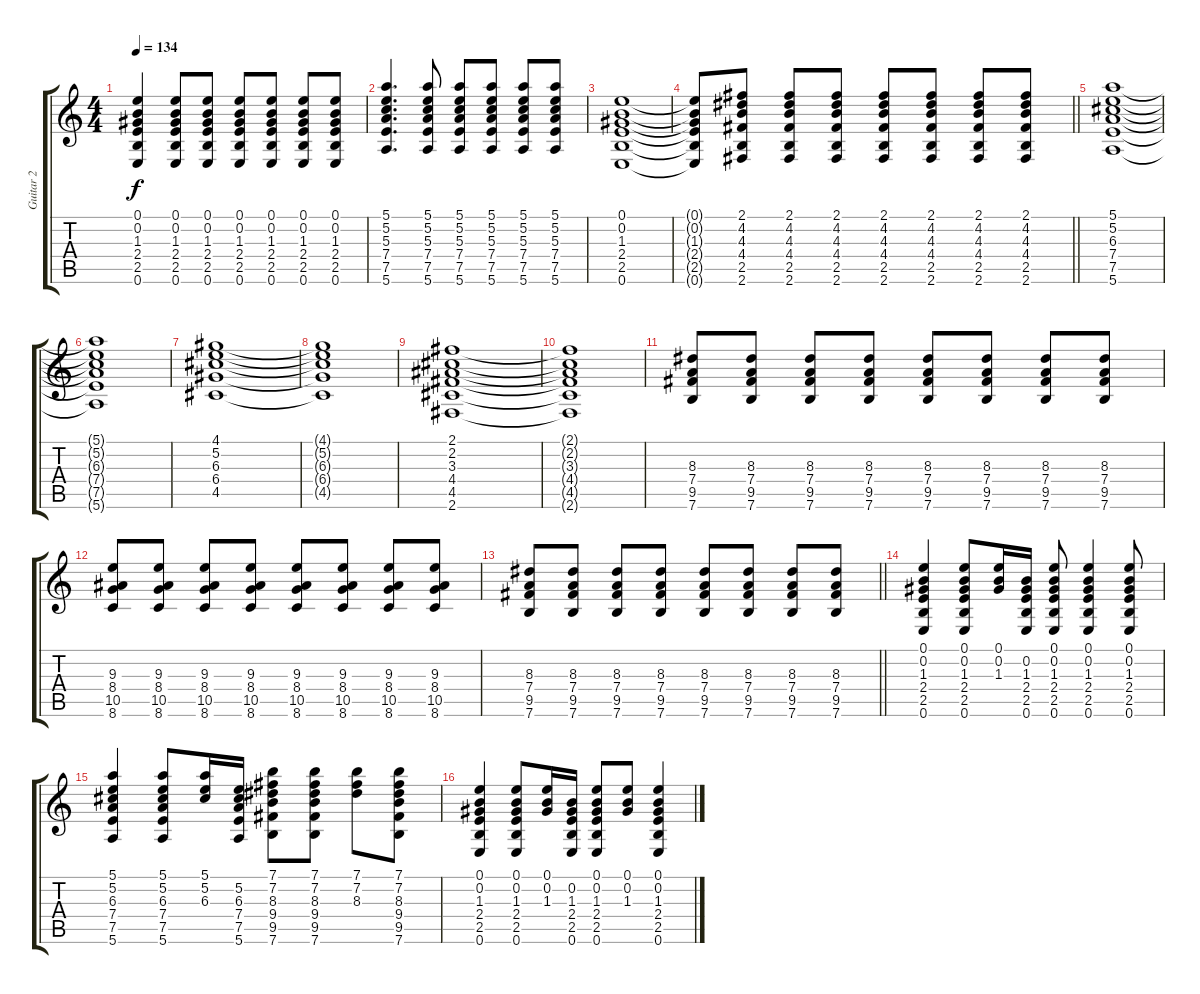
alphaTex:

\track ("Guitar 2" "Guitar 2") {instrument acousticguitarsteel}
\staff {score tabs}
\tuning (E4 B3 G3 D3 A2 E2) {hide}
\ts (4 4)
\tempo 134
\clef g2
\ks c
(0.1 0.2 1.3 2.4 2.5 0.6).4{dy f} (0.1 0.2 1.3 2.4 2.5 0.6).8 (0.1 0.2 1.3 2.4 2.5 0.6).8 (0.1 0.2 1.3 2.4 2.5 0.6).8 (0.1 0.2 1.3 2.4 2.5 0.6).8 (0.1 0.2 1.3 2.4 2.5 0.6).8 (0.1 0.2 1.3 2.4 2.5 0.6).8 |
(5.1 5.2 5.3 7.4 7.5 5.6).4{d} (5.1 5.2 5.3 7.4 7.5 5.6).8 (5.1 5.2 5.3 7.4 7.5 5.6).8 (5.1 5.2 5.3 7.4 7.5 5.6).8 (5.1 5.2 5.3 7.4 7.5 5.6).8 (5.1 5.2 5.3 7.4 7.5 5.6).8 |
(0.1 0.2 1.3 2.4 2.5 0.6).1 |
\barLineRight lightlight
(0.1{t} 0.2{t} 1.3{t} 2.4{t} 2.5{t} 0.6{t}).8 (2.1 4.2 4.3 4.4 2.5 2.6).8 (2.1 4.2 4.3 4.4 2.5 2.6).8 (2.1 4.2 4.3 4.4 2.5 2.6).8 (2.1 4.2 4.3 4.4 2.5 2.6).8 (2.1 4.2 4.3 4.4 2.5 2.6).8 (2.1 4.2 4.3 4.4 2.5 2.6).8 (2.1 4.2 4.3 4.4 2.5 2.6).8 |
(5.1 5.2 6.3 7.4 7.5 5.6).1 |
(5.1{t} 5.2{t} 6.3{t} 7.4{t} 7.5{t} 5.6{t}).1 |
(4.1 5.2 6.3 6.4 4.5).1 |
(4.1{t} 5.2{t} 6.3{t} 6.4{t} 4.5{t}).1 |
(2.1 2.2 3.3 4.4 4.5 2.6).1 |
(2.1{t} 2.2{t} 3.3{t} 4.4{t} 4.5{t} 2.6{t}).1 |
(8.3 7.4 9.5 7.6).8 (8.3 7.4 9.5 7.6).8 (8.3 7.4 9.5 7.6).8 (8.3 7.4 9.5 7.6).8 (8.3 7.4 9.5 7.6).8 (8.3 7.4 9.5 7.6).8 (8.3 7.4 9.5 7.6).8 (8.3 7.4 9.5 7.6).8 |
(9.3 8.4 10.5 8.6).8 (9.3 8.4 10.5 8.6).8 (9.3 8.4 10.5 8.6).8 (9.3 8.4 10.5 8.6).8 (9.3 8.4 10.5 8.6).8 (9.3 8.4 10.5 8.6).8 (9.3 8.4 10.5 8.6).8 (9.3 8.4 10.5 8.6).8 |
\barLineRight lightlight
(8.3 7.4 9.5 7.6).8 (8.3 7.4 9.5 7.6).8 (8.3 7.4 9.5 7.6).8 (8.3 7.4 9.5 7.6).8 (8.3 7.4 9.5 7.6).8 (8.3 7.4 9.5 7.6).8 (8.3 7.4 9.5 7.6).8 (8.3 7.4 9.5 7.6).8 |
(0.1 0.2 1.3 2.4 2.5 0.6).4 (0.1 0.2 1.3 2.4 2.5 0.6).8 (0.1 0.2 1.3).16 (0.2 1.3 2.4 2.5 0.6).16 (0.1 0.2 1.3 2.4 2.5 0.6).8 (0.1 0.2 1.3 2.4 2.5 0.6).4 (0.1 0.2 1.3 2.4 2.5 0.6).8 |
(5.1 5.2 6.3 7.4 7.5 5.6).4 (5.1 5.2 6.3 7.4 7.5 5.6).8 (5.1 5.2 6.3).16 (5.2 6.3 7.4 7.5 5.6).16 (7.1 7.2 8.3 9.4 9.5 7.6).8 (7.1 7.2 8.3 9.4 9.5 7.6).8 (7.1 7.2 8.3).8 (7.1 7.2 8.3 9.4 9.5 7.6).8 |
(0.1 0.2 1.3 2.4 2.5 0.6).4 (0.1 0.2 1.3 2.4 2.5 0.6).8 (0.1 0.2 1.3).16 (0.2 1.3 2.4 2.5 0.6).16 (0.1 0.2 1.3 2.4 2.5 0.6).8 (0.1 0.2 1.3).8 (0.1 0.2 1.3 2.4 2.5 0.6).4
